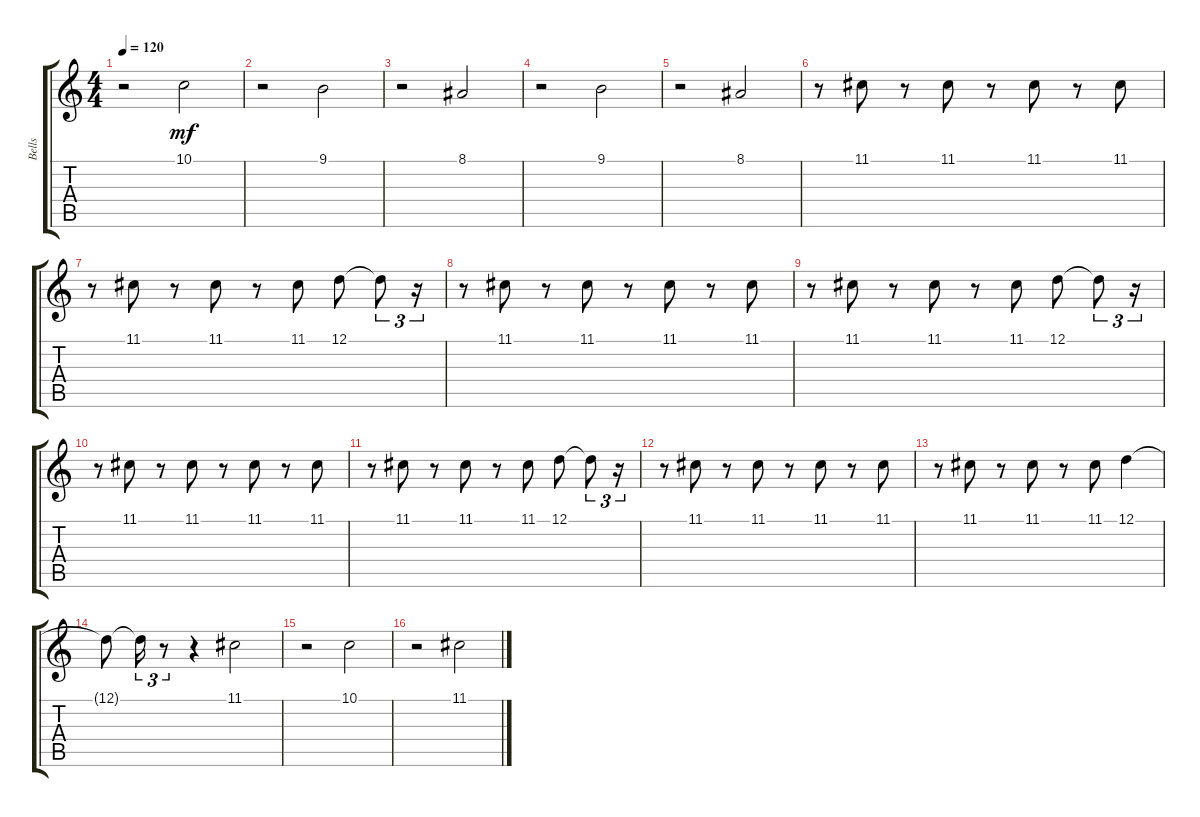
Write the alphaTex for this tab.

\track ("Bells" "Bells") {instrument tubularbells}
\staff {score tabs}
\tuning (D4 A3 F3 C3 G2 C2) {hide}
\ts (4 4)
\tempo 120
\clef g2
\ks aminor
r.2{dy mf} 10.1.2 |
r.2 9.1.2 |
r.2 8.1.2 |
r.2 9.1.2 |
r.2 8.1.2 |
r.8 11.1.8 r.8 11.1.8 r.8 11.1.8 r.8 11.1.8 |
r.8 11.1.8 r.8 11.1.8 r.8 11.1.8 12.1.8 12.1{t}.8{tu (3 2)} r.16{tu (3 2)} |
r.8 11.1.8 r.8 11.1.8 r.8 11.1.8 r.8 11.1.8 |
r.8 11.1.8 r.8 11.1.8 r.8 11.1.8 12.1.8 12.1{t}.8{tu (3 2)} r.16{tu (3 2)} |
r.8 11.1.8 r.8 11.1.8 r.8 11.1.8 r.8 11.1.8 |
r.8 11.1.8 r.8 11.1.8 r.8 11.1.8 12.1.8 12.1{t}.8{tu (3 2)} r.16{tu (3 2)} |
r.8 11.1.8 r.8 11.1.8 r.8 11.1.8 r.8 11.1.8 |
r.8 11.1.8 r.8 11.1.8 r.8 11.1.8 12.1.4 |
12.1{t}.8 12.1{t}.16{tu (3 2)} r.8{tu (3 2)} r.4 11.1.2 |
r.2 10.1.2 |
r.2 11.1.2
